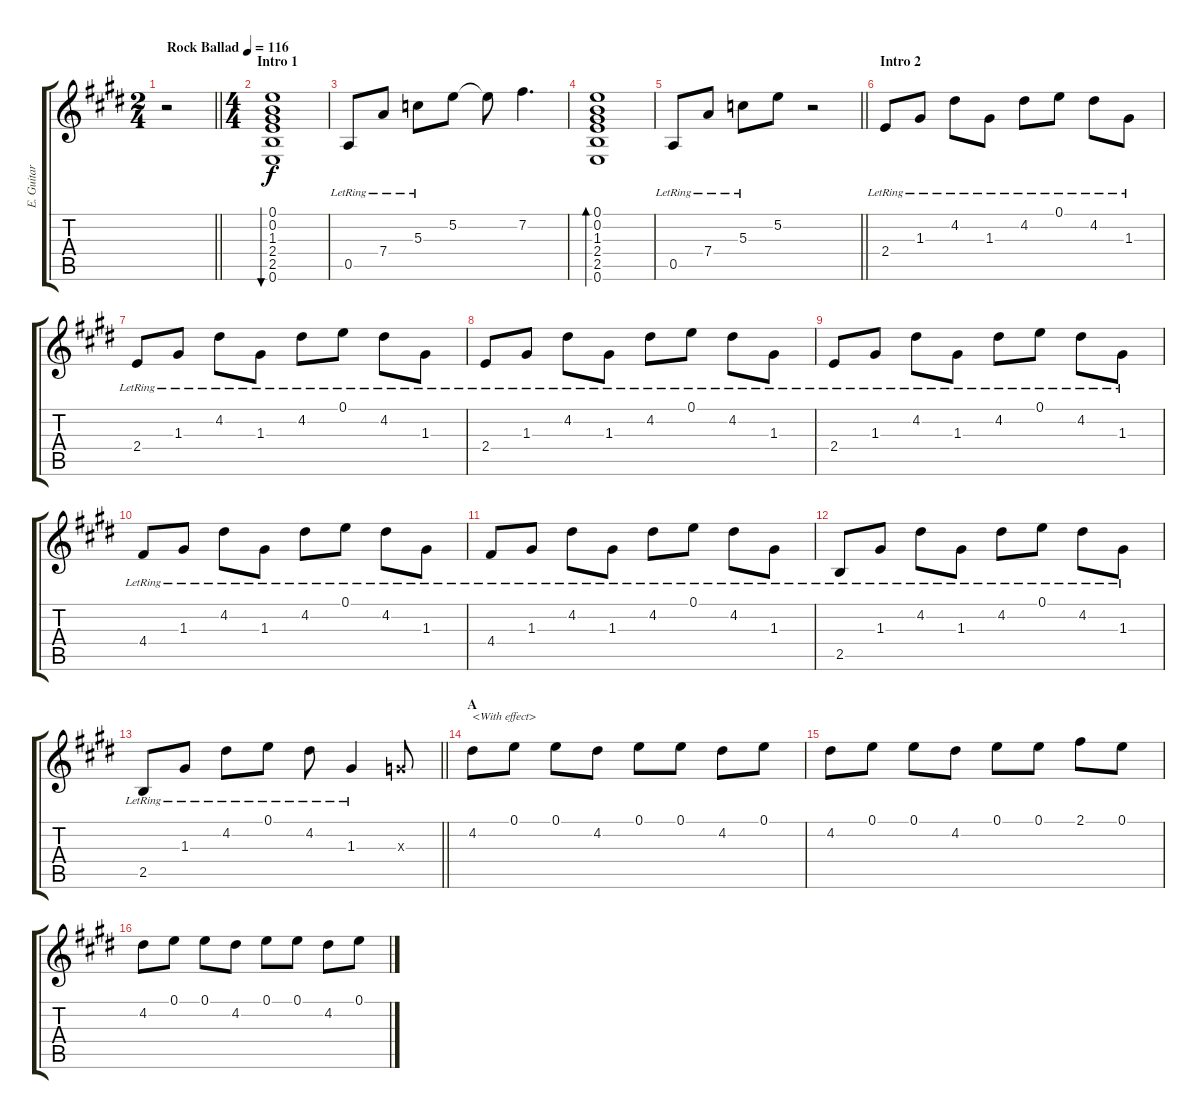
\track ("E. Guitar II" "E. Guitar ") {instrument electricguitarclean}
\staff {score tabs}
\tuning (E4 B3 G3 D3 A2 E2) {hide}
\ts (2 4)
\tempo (116 "Rock Ballad")
\clef g2
\barLineRight lightlight
\ks e
r.2{dy f instrument electricguitarclean} |
\ts (4 4)
\section ("" "Intro 1")
(0.1 0.2 1.3 2.4 2.5 0.6).1{bu 240} |
0.5{lr}.8 7.4{lr}.8 5.3{lr}.8 5.2.8 5.2{t}.8 7.2.4{d} |
(0.1 0.2 1.3 2.4 2.5 0.6).1{bd 240} |
\barLineRight lightlight
0.5{lr}.8 7.4{lr}.8 5.3{lr}.8 5.2.8 r.2 |
\section ("" "Intro 2")
2.4{lr}.8 1.3{lr}.8 4.2{lr}.8 1.3{lr}.8 4.2{lr}.8 0.1{lr}.8 4.2{lr}.8 1.3{lr}.8 |
2.4{lr}.8 1.3{lr}.8 4.2{lr}.8 1.3{lr}.8 4.2{lr}.8 0.1{lr}.8 4.2{lr}.8 1.3{lr}.8 |
2.4{lr}.8 1.3{lr}.8 4.2{lr}.8 1.3{lr}.8 4.2{lr}.8 0.1{lr}.8 4.2{lr}.8 1.3{lr}.8 |
2.4{lr}.8 1.3{lr}.8 4.2{lr}.8 1.3{lr}.8 4.2{lr}.8 0.1{lr}.8 4.2{lr}.8 1.3{lr}.8 |
4.4{lr}.8 1.3{lr}.8 4.2{lr}.8 1.3{lr}.8 4.2{lr}.8 0.1{lr}.8 4.2{lr}.8 1.3{lr}.8 |
4.4{lr}.8 1.3{lr}.8 4.2{lr}.8 1.3{lr}.8 4.2{lr}.8 0.1{lr}.8 4.2{lr}.8 1.3{lr}.8 |
2.5{lr}.8 1.3{lr}.8 4.2{lr}.8 1.3{lr}.8 4.2{lr}.8 0.1{lr}.8 4.2{lr}.8 1.3{lr}.8 |
\barLineRight lightlight
2.5{lr}.8 1.3{lr}.8 4.2{lr}.8 0.1{lr}.8 4.2{lr}.8 1.3{lr}.4 0.3{x}.8 |
\section ("" "A")
4.2.8{txt "<With effect>"} 0.1.8 0.1.8 4.2.8 0.1.8 0.1.8 4.2.8 0.1.8 |
4.2.8 0.1.8 0.1.8 4.2.8 0.1.8 0.1.8 2.1.8 0.1.8 |
4.2.8 0.1.8 0.1.8 4.2.8 0.1.8 0.1.8 4.2.8 0.1.8
